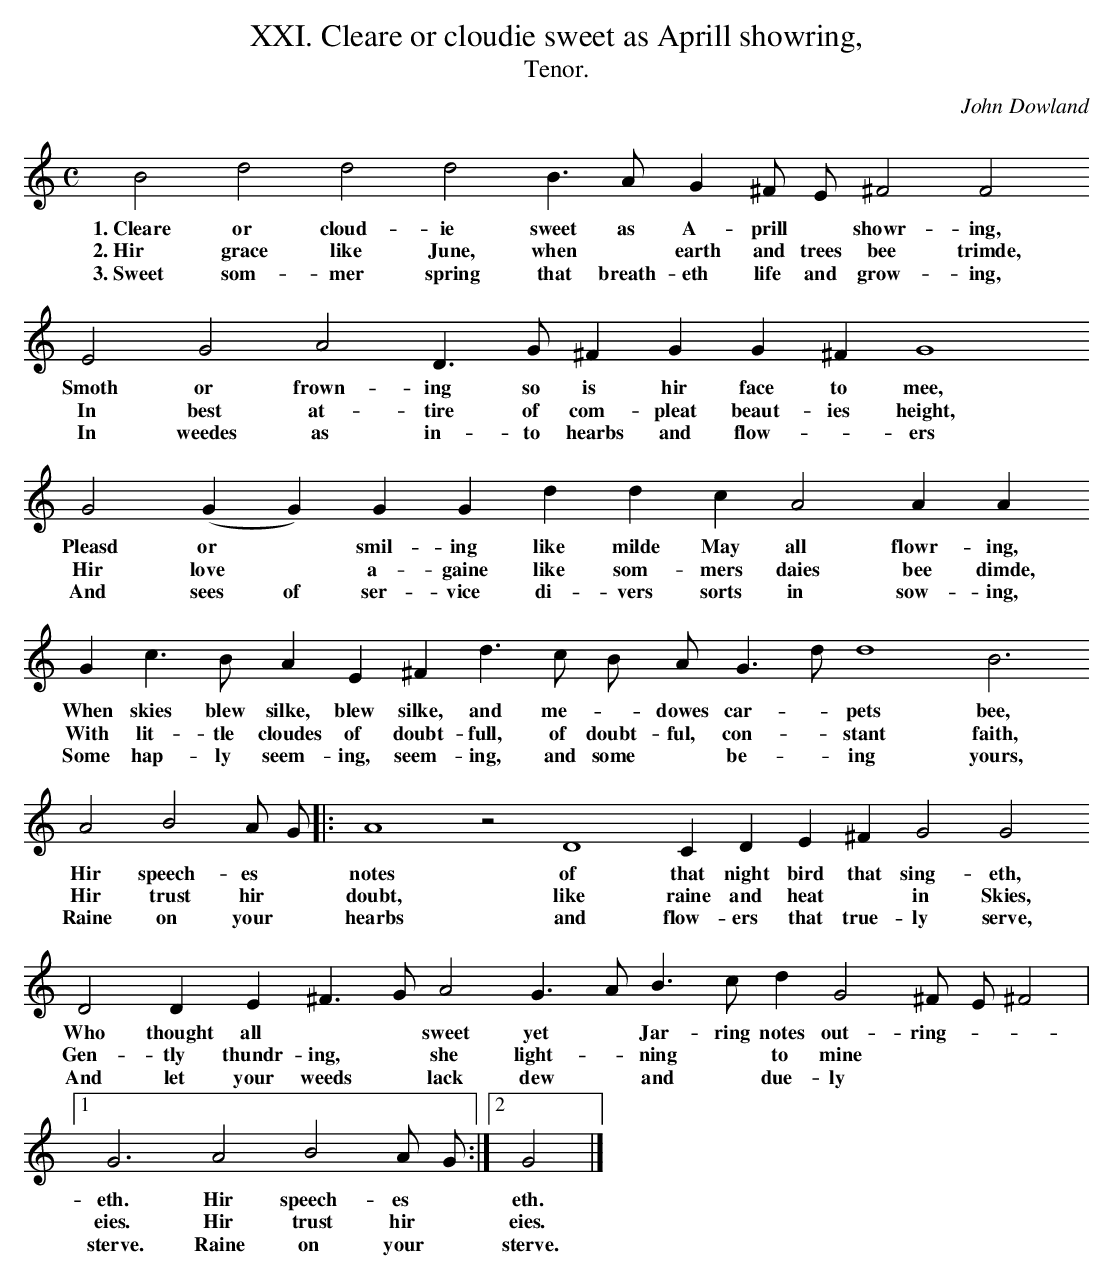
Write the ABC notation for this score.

X:1
T:XXI. Cleare or cloudie sweet as Aprill showring,
T:Tenor.
C:John Dowland
M:C
L:1/4
K:G mix -8va
B2 d2 d2 d2 B >A G ^F/ E/ ^F2 F2
w: 1.~Cleare or cloud- ie sweet as A- prill * showr- ing,
w: 2.~Hir grace like June, when * earth and trees  bee trimde,
w: 3.~Sweet som- mer spring that breath- eth life and  grow- ing,
E2 G2 A2 D > G ^F G G ^F G4
w: Smoth or frown- ing so is hir face to mee,
w: In best at- tire of com- pleat beaut- ies height,
w: In weedes as in- to hearbs and flow- * ers
G2 (G G) G G d d c A2 A A
w: Pleasd  or * smil- ing like milde May all flowr- ing,
w: Hir  love * a- gaine like som- mers daies bee dimde,
w: And sees of ser- vice di- vers sorts in sow- ing,
G c > B A E ^F d > c B/ A/ G > d d4 B3
w: When skies blew silke, blew silke, and me- * dowes car- * pets bee,
w: With lit- tle cloudes of doubt- full, of doubt-  ful, con- * stant faith,
w: Some hap- ly seem- ing, seem- ing, and some * be- * ing yours,
A2 B2 A/ G/ |: A4 z2 D4 C D E ^F G2 G2
w: Hir speech- es * notes of that night bird that sing- eth,
w: Hir trust hir * doubt, like raine and heat * in Skies,
w: Raine on your * hearbs and flow- ers that true- ly serve,
D2 D E ^F > G A2 G > A B > c d G2 ^F/ E/ ^F2 |1G3 A2 B2 A/ G/ :|2 G2|]
w: Who thought all * * sweet yet * Jar- ring notes out- ring- * * eth. Hir speech- es * eth.
w: Gen- tly thundr- ing, * she light- * ning * to mine * *  * eies. Hir trust hir * eies.
w: And let your weeds * lack dew * and * due- ly * * * sterve. Raine on your * sterve.
